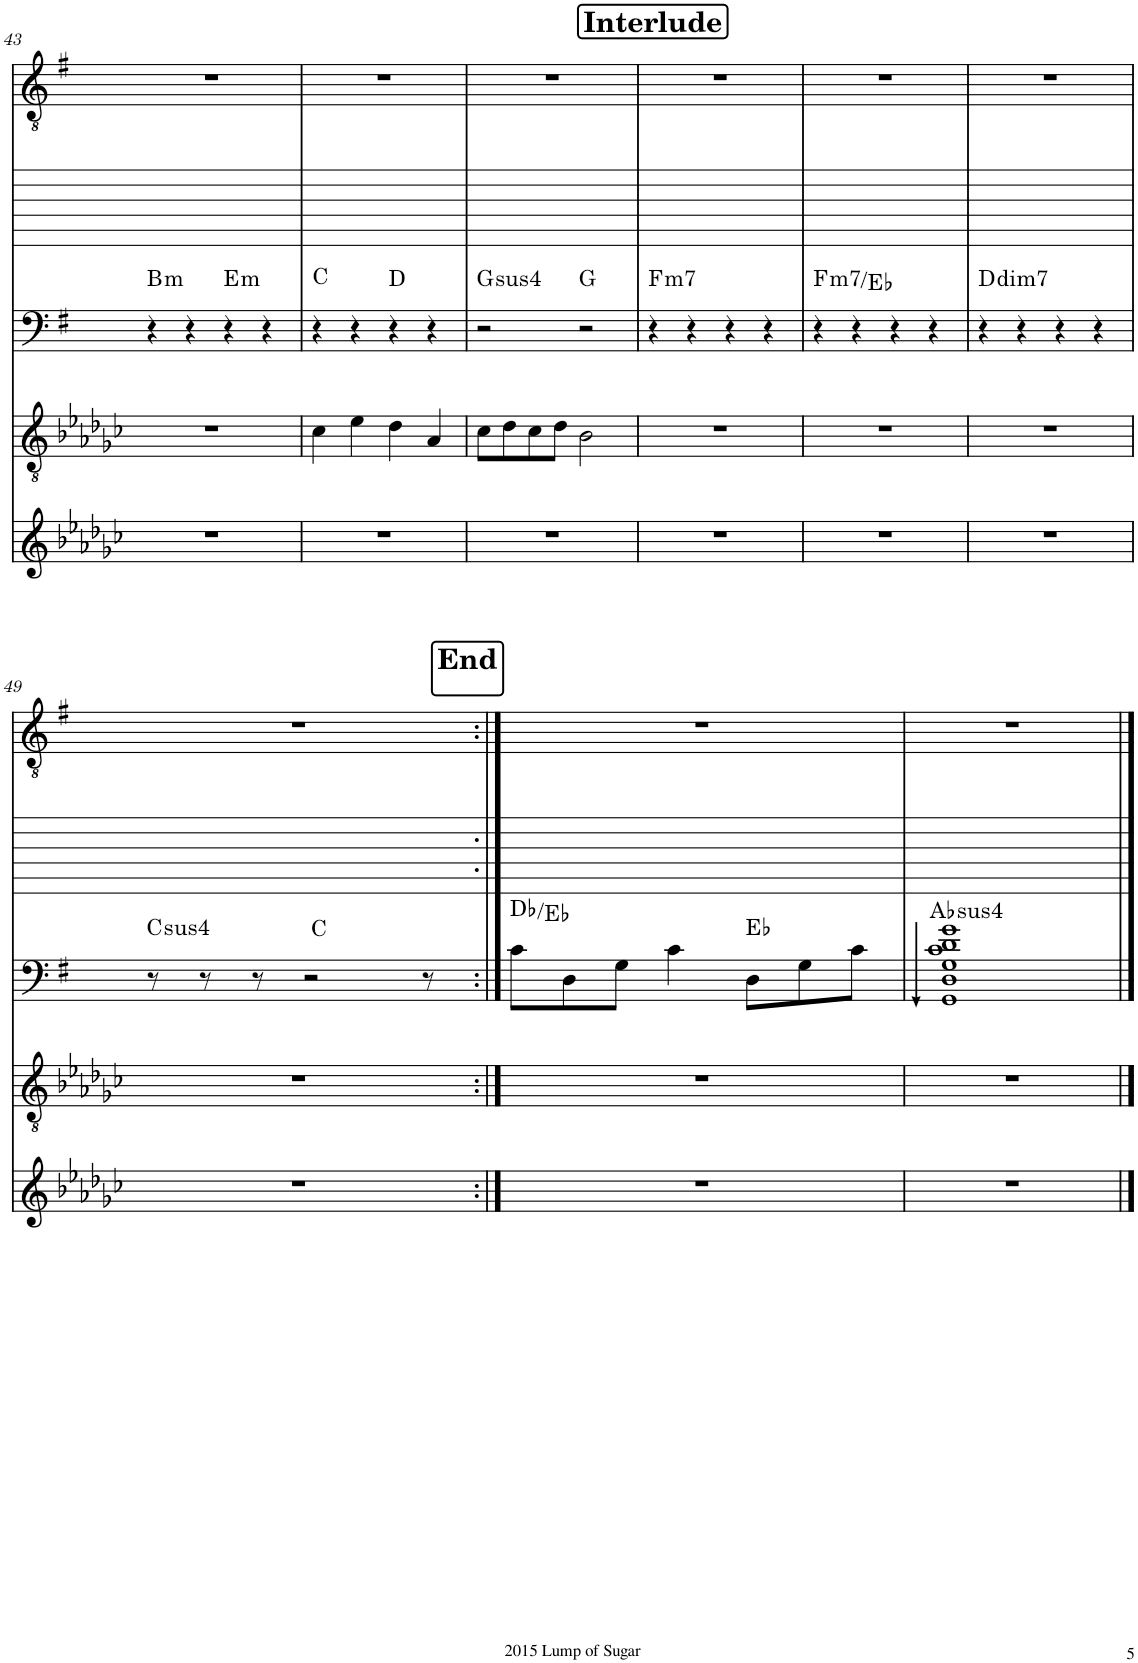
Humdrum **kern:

**kern	**kern	**kern	**harte	**kern	**kern
*part3	*part3	*part2	*part2	*part1	*part1
*staff5	*staff4	*staff3	*	*staff2	*staff1
*I"Elec Arpeggio	*	*I"Accous Chord	*	*I"Accous Arpeggio	*
!!LO:PB:g=z
*clefG2	*clefGv2	*clefF4	*	*	*clefF4
*Trd0c-1	*Trd0c-1	*	*	*	*
*k[b-e-a-d-g-c-]	*k[b-e-a-d-g-c-]	*k[f#]	*	*k[f#]	*k[f#]
*M4/4	*M4/4	*M4/4	*	*M4/4	*M4/4
=43	=43	=43	=43	=43	=43
!	!	!	!LO:H:kt=m	!	!
1r	1r	4r	B:min	1r	1r
.	.	4r	.	.	.
!	!	!	!LO:H:kt=m	!	!
.	.	4r	E:min	.	.
.	.	4r	.	.	.
=44	=44	=44	=44	=44	=44
1r	4c-\	4r	C:maj	1r	1r
.	4e-\	4r	.	.	.
.	4d-\	4r	D:maj	.	.
.	4A-/	4r	.	.	.
=45	=45	=45	=45	=45	=45
!	!	!	!LO:H:kt=4	!	!
1r	8c-\L	2r	G:sus4	1r	1r
.	8d-\	.	.	.	.
.	8c-\	.	.	.	.
.	8d-\J	.	.	.	.
.	2B-\	2r	G:maj	.	.
!!LO:REH:place=s1:a:B:cj:fs=14:t=Interlude
=46	=46	=46	=46	=46	=46
!	!	!	!LO:H:kt=m7	!	!
1r	1r	4r	F:min7	1r	1r
.	.	4r	.	.	.
.	.	4r	.	.	.
.	.	4r	.	.	.
=47	=47	=47	=47	=47	=47
!	!	!	!LO:H:kt=m7	!	!
1r	1r	4r	F:min7/b7	1r	1r
.	.	4r	.	.	.
.	.	4r	.	.	.
.	.	4r	.	.	.
=48	=48	=48	=48	=48	=48
!	!	!	!LO:H:kt=dim7	!	!
1r	1r	4r	D:dim7	1r	1r
.	.	4r	.	.	.
.	.	4r	.	.	.
.	.	4r	.	.	.
!!LO:LB:g=z
=49	=49	=49	=49	=49	=49
!	!	!	!LO:H:kt=4	!	!
1r	1r	8r	C:sus4	1r	1r
.	.	8r	.	.	.
.	.	8r	.	.	.
.	.	2r	C:maj	.	.
.	.	8r	.	.	.
!!LO:REH:place=s1:a:t=
!!LO:REH:place=s1:a:B:cj:fs=14:t=End
=50:|!	=50:|!	=50:|!	=50:|!	=50:|!	=50:|!
1r	1r	8c\L	Db:maj/2	1r	1r
.	.	8Dn\	.	.	.
.	.	8G\J	.	.	.
.	.	4c\	.	.	.
.	.	8D\L	Eb:maj	.	.
.	.	8G\	.	.	.
.	.	8c\J	.	.	.
=51	=51	=51	=51	=51	=51
!	!	!	!LO:H:kt=4	!	!
1r	1r	1GG 1Dn 1G 1c 1dn 1g	Ab:sus4	1r	1r
==	==	==	==	==	==
*-	*-	*-	*-	*-	*-
